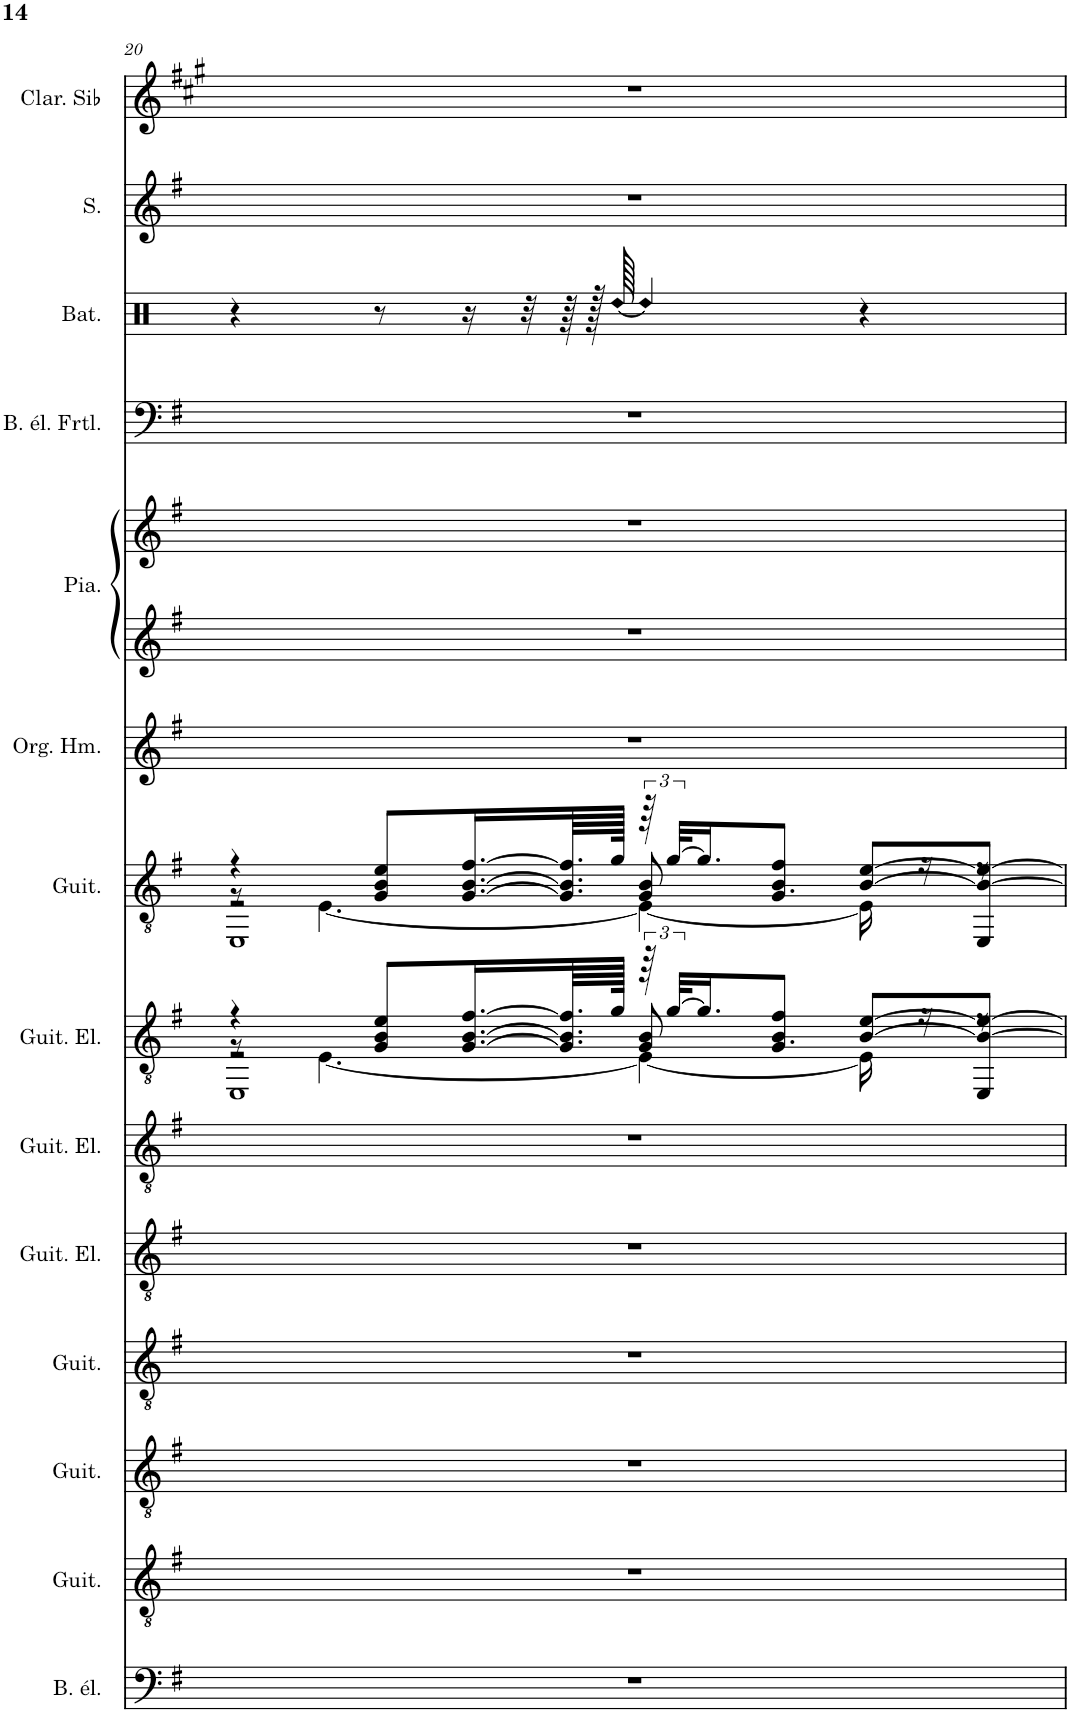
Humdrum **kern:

**kern	**kern	**kern	**kern	**kern	**kern	**kern	**kern	**kern	**kern	**kern	**kern	**kern	**kern	**kern
*part14	*part13	*part12	*part11	*part10	*part9	*part8	*part7	*part6	*part5	*part5	*part4	*part3	*part2	*part1
*staff15	*staff14	*staff13	*staff12	*staff11	*staff10	*staff9	*staff8	*staff7	*staff6	*staff5	*staff4	*staff3	*staff2	*staff1
*I"Basse électrique à 6 cordes, Harmoniques	*I"Guitare acoustique, �cho 2	*I"Guitare acoustique, �cho 1	*I"Guitare acoustique, Guitare 5	*I"Guitare électrique, Guitare 4	*I"Guitare électrique, Guitare 3	*I"Guitare électrique, Guitare 2	*I"Guitare acoustique, Guitare 1	*I"Orgue Hammond, Clavier 2	*I"Piano, Clavier 1	*	*I"Basse électrique fretless, Basse	*I"Batterie, Batterie	*I"Soprano, Choeurs	*I"Clarinette en Sib
*I'B. él.	*I'Guit.	*I'Guit.	*I'Guit.	*I'Guit. El.	*I'Guit. El.	*I'Guit. El.	*I'Guit.	*I'Org. Hm.	*I'Pia.	*	*I'B. él. Frtl.	*I'Bat.	*I'S.	*I'Clar. Sib
!!LO:PB:g=z
*clefF4	*clefGv2	*clefGv2	*clefGv2	*clefGv2	*clefGv2	*clefGv2	*clefGv2	*clefG2	*clefG2	*clefG2	*clefF4	*clefX	*clefG2	*clefG2
*Trd7c12	*	*	*	*	*	*	*	*	*	*	*Trd7c12	*	*	*Trd1c2
*k[f#]	*k[f#]	*k[f#]	*k[f#]	*k[f#]	*k[f#]	*k[f#]	*k[f#]	*k[f#]	*k[f#]	*k[f#]	*k[f#]	*k[]	*k[f#]	*k[f#c#g#]
*M4/4	*M4/4	*M4/4	*M4/4	*M4/4	*M4/4	*M4/4	*M4/4	*M4/4	*M4/4	*M4/4	*M4/4	*M4/4	*M4/4	*M4/4
=20	=20	=20	=20	=20	=20	=20	=20	=20	=20	=20	=20	=20	=20	=20
*	*	*	*	*	*	*^	*^	*	*	*	*	*	*	*
*	*	*	*	*	*	*	*^	*	*^	*	*	*	*	*	*	*
*	*	*	*	*	*	*	*	*^	*	*	*^	*	*	*	*	*	*	*
1r	1r	1r	1r	1r	1r	4r	8r	2r	1EE	4r	8r	2r	1EE	1r	1r	1r	1r	4r	1r	1r
.	.	.	.	.	.	.	[4.E\	.	.	.	[4.E\	.	.	.	.	.	.	.	.	.
.	.	.	.	.	.	8G/ 8B/ 8e/L	.	.	.	8G/ 8B/ 8e/L	.	.	.	.	.	.	.	8r	.	.
.	.	.	.	.	.	[16.G/ [16.B/ [16.f#/L	.	.	.	[16.G/ [16.B/ [16.f#/L	.	.	.	.	.	.	.	16r	.	.
.	.	.	.	.	.	.	.	.	.	.	.	.	.	.	.	.	.	32r	.	.
.	.	.	.	.	.	64.G/] 64.B/] 64.f#/]LL	.	.	.	64.G/] 64.B/] 64.f#/]LL	.	.	.	.	.	.	.	64r	.	.
.	.	.	.	.	.	.	.	.	.	.	.	.	.	.	.	.	.	128r	.	.
!	!	!	!	!	!	!	!	!	!	!	!	!	!	!	!	!	!	!LO:N:head=diamond	!	!
.	.	.	.	.	.	128g/JJJJk	.	.	.	128g/JJJJk	.	.	.	.	.	.	.	[128Rdd/	.	.
!	!	!	!	!	!	!	!	!	!	!	!	!	!	!	!	!	!	!LO:N:head=diamond	!	!
.	.	.	.	.	.	96r	4E\_	8G/ 8B/	.	96r	4E\_	8G/ 8B/	.	.	.	.	.	4Rdd/]	.	.
.	.	.	.	.	.	[48g/KLL	.	.	.	[48g/KLL	.	.	.	.	.	.	.	.	.	.
.	.	.	.	.	.	16.g/J]	.	.	.	16.g/J]	.	.	.	.	.	.	.	.	.	.
.	.	.	.	.	.	8B/ 8f#/J	.	4.G/	.	8B/ 8f#/J	.	4.G/	.	.	.	.	.	.	.	.
.	.	.	.	.	.	[8B/ [8e/L	16E\]	.	.	[8B/ [8e/L	16E\]	.	.	.	.	.	.	4r	.	.
.	.	.	.	.	.	.	16r	.	.	.	16r	.	.	.	.	.	.	.	.	.
.	.	.	.	.	.	8EE/ 8B/_ 8e/_J	8r	.	.	8EE/ 8B/_ 8e/_J	8r	.	.	.	.	.	.	.	.	.
*	*	*	*	*	*	*v	*v	*v	*v	*	*	*	*	*	*	*	*	*	*	*
*	*	*	*	*	*	*	*v	*v	*v	*v	*	*	*	*	*	*	*
=	=	=	=	=	=	=	=	=	=	=	=	=	=	=
*-	*-	*-	*-	*-	*-	*-	*-	*-	*-	*-	*-	*-	*-	*-
